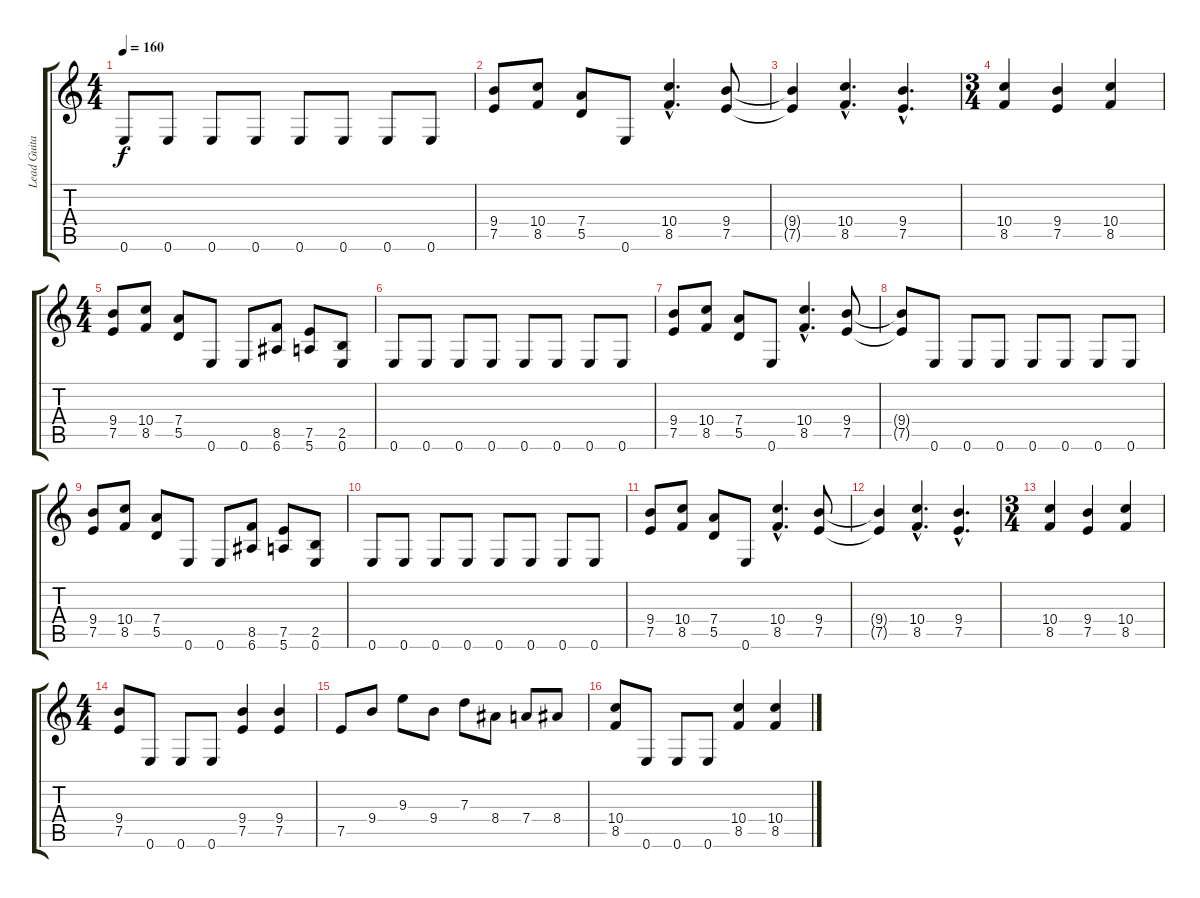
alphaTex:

\track ("Lead Guitar" "Lead Guita") {instrument distortionguitar}
\staff {score tabs}
\tuning (E4 B3 G3 D3 A2 E2) {hide}
\ts (4 4)
\tempo 160
\clef g2
\ks c
0.6.8{dy f} 0.6.8 0.6.8 0.6.8 0.6.8 0.6.8 0.6.8 0.6.8 |
(9.4 7.5).8 (10.4 8.5).8 (7.4 5.5).8 0.6.8 (10.4{hac} 8.5{hac}).4{d} (9.4 7.5).8 |
(9.4{t} 7.5{t}).4 (10.4{hac} 8.5{hac}).4{d} (9.4{hac} 7.5{hac}).4{d} |
\ts (3 4)
(10.4 8.5).4 (9.4 7.5).4 (10.4 8.5).4 |
\ts (4 4)
(9.4 7.5).8 (10.4 8.5).8 (7.4 5.5).8 0.6.8 0.6.8 (8.5 6.6).8 (7.5 5.6).8 (2.5 0.6).8 |
0.6.8 0.6.8 0.6.8 0.6.8 0.6.8 0.6.8 0.6.8 0.6.8 |
(9.4 7.5).8 (10.4 8.5).8 (7.4 5.5).8 0.6.8 (10.4{hac} 8.5{hac}).4{d} (9.4 7.5).8 |
(9.4{t} 7.5{t}).8 0.6.8 0.6.8 0.6.8 0.6.8 0.6.8 0.6.8 0.6.8 |
(9.4 7.5).8 (10.4 8.5).8 (7.4 5.5).8 0.6.8 0.6.8 (8.5 6.6).8 (7.5 5.6).8 (2.5 0.6).8 |
0.6.8 0.6.8 0.6.8 0.6.8 0.6.8 0.6.8 0.6.8 0.6.8 |
(9.4 7.5).8 (10.4 8.5).8 (7.4 5.5).8 0.6.8 (10.4{hac} 8.5{hac}).4{d} (9.4 7.5).8 |
(9.4{t} 7.5{t}).4 (10.4{hac} 8.5{hac}).4{d} (9.4{hac} 7.5{hac}).4{d} |
\ts (3 4)
(10.4 8.5).4 (9.4 7.5).4 (10.4 8.5).4 |
\ts (4 4)
(9.4 7.5).8 0.6.8 0.6.8 0.6.8 (9.4 7.5).4 (9.4 7.5).4 |
7.5.8 9.4.8 9.3.8 9.4.8 7.3.8 8.4.8 7.4.8 8.4.8 |
(10.4 8.5).8 0.6.8 0.6.8 0.6.8 (10.4 8.5).4 (10.4 8.5).4
